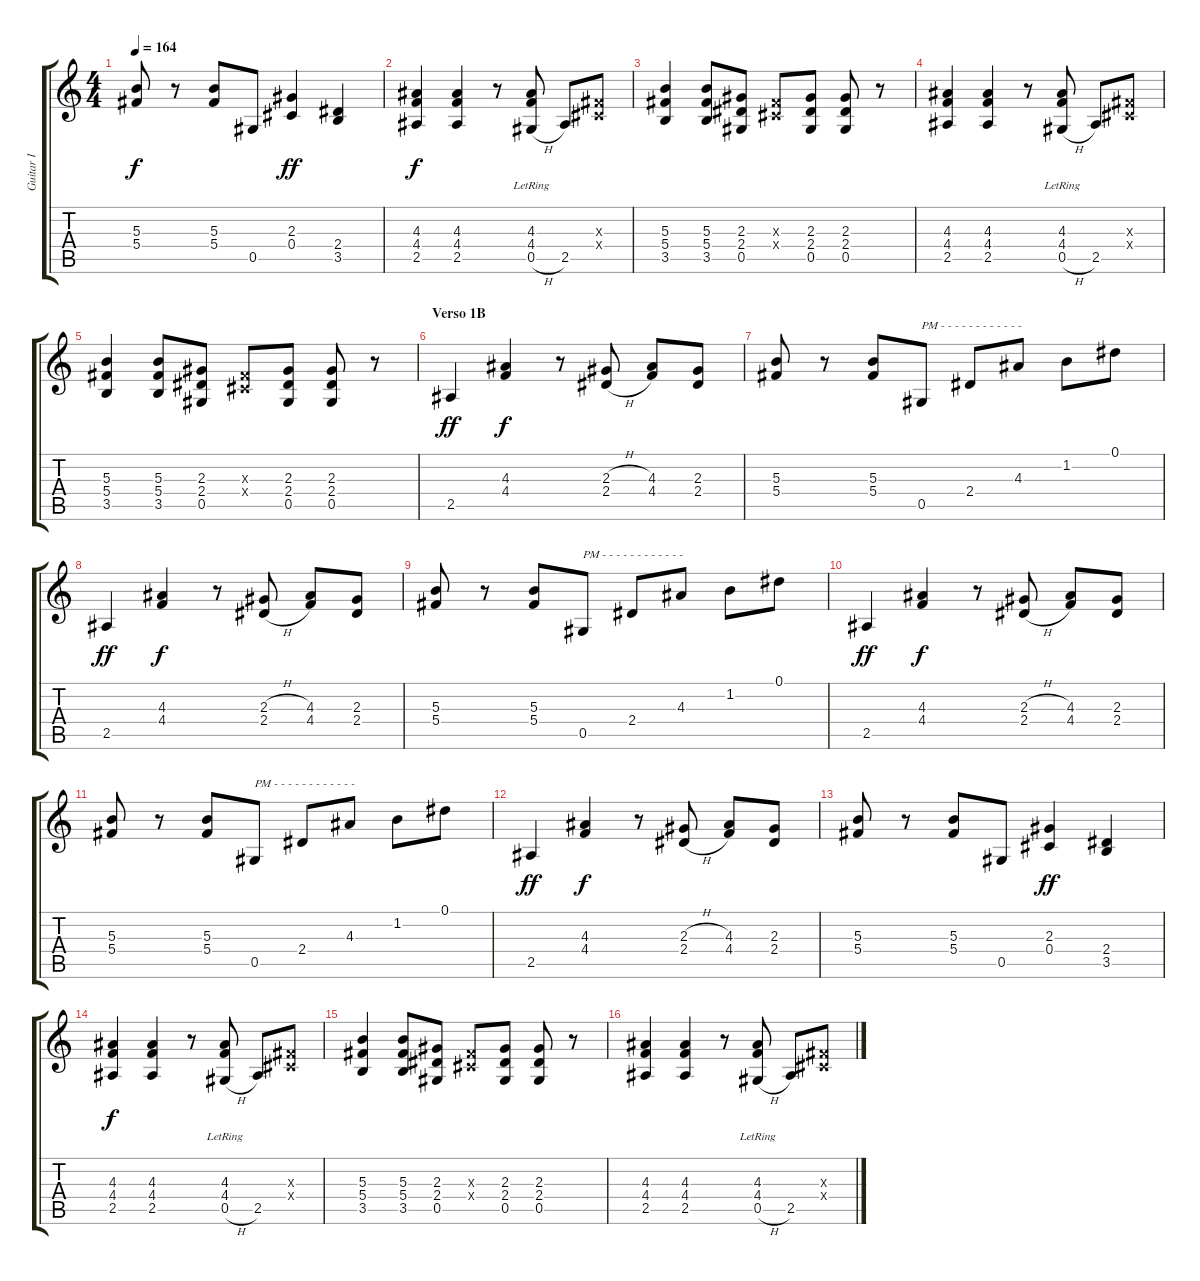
\track ("Guitar I" "Guitar I") {instrument distortionguitar}
\staff {score tabs}
\tuning (Eb4 Bb3 Gb3 Db3 Ab2 Eb2) {hide}
\ts (4 4)
\tempo 164
\clef g2
\ks c
(5.3 5.4).8{dy f} r.8 (5.3 5.4).8 0.5.8 (2.3 0.4).4{dy ff} (2.4 3.5).4 |
(4.3 4.4 2.5).4{dy f} (4.3 4.4 2.5).4 r.8 (4.3{lr} 4.4{lr} 0.5{h}).8 2.5.8 (0.3{x} 0.4{x}).8 |
(5.3 5.4 3.5).4 (5.3 5.4 3.5).8 (2.3 2.4 0.5).8 (0.3{x} 0.4{x}).8 (2.3 2.4 0.5).8 (2.3 2.4 0.5).8 r.8 |
(4.3 4.4 2.5).4 (4.3 4.4 2.5).4 r.8 (4.3{lr} 4.4{lr} 0.5{h}).8 2.5.8 (0.3{x} 0.4{x}).8 |
(5.3 5.4 3.5).4 (5.3 5.4 3.5).8 (2.3 2.4 0.5).8 (0.3{x} 0.4{x}).8 (2.3 2.4 0.5).8 (2.3 2.4 0.5).8 r.8 |
\section ("" "Verso 1B")
2.5.4{dy ff} (4.3 4.4).4{dy f} r.8 (2.3{h} 2.4{h}).8 (4.3 4.4).8 (2.3 2.4).8 |
(5.3 5.4).8 r.8 (5.3 5.4).8 0.5.8{txt "PM - - - - - - - - - - - -"} 2.4.8 4.3.8 1.2.8 0.1.8 |
2.5.4{dy ff} (4.3 4.4).4{dy f} r.8 (2.3{h} 2.4{h}).8 (4.3 4.4).8 (2.3 2.4).8 |
(5.3 5.4).8 r.8 (5.3 5.4).8 0.5.8{txt "PM - - - - - - - - - - - -"} 2.4.8 4.3.8 1.2.8 0.1.8 |
2.5.4{dy ff} (4.3 4.4).4{dy f} r.8 (2.3{h} 2.4{h}).8 (4.3 4.4).8 (2.3 2.4).8 |
(5.3 5.4).8 r.8 (5.3 5.4).8 0.5.8{txt "PM - - - - - - - - - - - -"} 2.4.8 4.3.8 1.2.8 0.1.8 |
2.5.4{dy ff} (4.3 4.4).4{dy f} r.8 (2.3{h} 2.4{h}).8 (4.3 4.4).8 (2.3 2.4).8 |
(5.3 5.4).8 r.8 (5.3 5.4).8 0.5.8 (2.3 0.4).4{dy ff} (2.4 3.5).4 |
(4.3 4.4 2.5).4{dy f} (4.3 4.4 2.5).4 r.8 (4.3{lr} 4.4{lr} 0.5{h}).8 2.5.8 (0.3{x} 0.4{x}).8 |
(5.3 5.4 3.5).4 (5.3 5.4 3.5).8 (2.3 2.4 0.5).8 (0.3{x} 0.4{x}).8 (2.3 2.4 0.5).8 (2.3 2.4 0.5).8 r.8 |
(4.3 4.4 2.5).4 (4.3 4.4 2.5).4 r.8 (4.3{lr} 4.4{lr} 0.5{h}).8 2.5.8 (0.3{x} 0.4{x}).8
